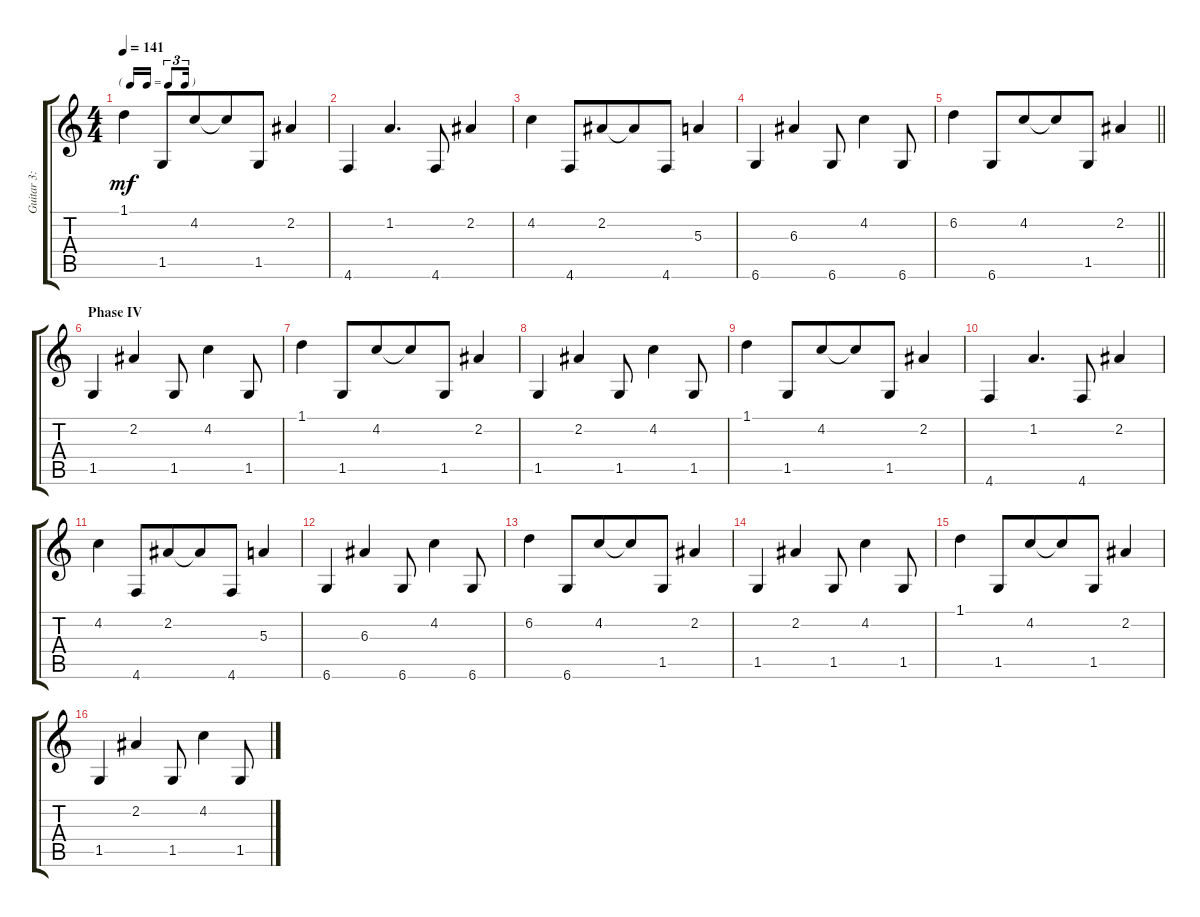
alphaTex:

\track ("Guitar 3: Tony" "Guitar 3: ") {instrument distortionguitar}
\staff {score tabs}
\tuning (Db4 Ab3 E3 B2 Gb2 Db2) {hide}
\ts (4 4)
\tf triplet16th
\tempo 141
\clef g2
\ks c
1.1.4{dy mf} 1.5.8 4.2.8{beam merge} 4.2{t}.8 1.5.8 2.2.4 |
4.6.4 1.2.4{d} 4.6.8 2.2.4 |
4.2.4 4.6.8 2.2.8{beam merge} 2.2{t}.8 4.6.8 5.3.4 |
6.6.4 6.3.4 6.6.8 4.2.4 6.6.8 |
\barLineRight lightlight
6.2.4 6.6.8 4.2.8{beam merge} 4.2{t}.8 1.5.8 2.2.4 |
\section ("" "Phase IV")
1.5.4 2.2.4 1.5.8 4.2.4 1.5.8 |
1.1.4 1.5.8 4.2.8{beam merge} 4.2{t}.8 1.5.8 2.2.4 |
1.5.4 2.2.4 1.5.8 4.2.4 1.5.8 |
1.1.4 1.5.8 4.2.8{beam merge} 4.2{t}.8 1.5.8 2.2.4 |
4.6.4 1.2.4{d} 4.6.8 2.2.4 |
4.2.4 4.6.8 2.2.8{beam merge} 2.2{t}.8 4.6.8 5.3.4 |
6.6.4 6.3.4 6.6.8 4.2.4 6.6.8 |
6.2.4 6.6.8 4.2.8{beam merge} 4.2{t}.8 1.5.8 2.2.4 |
1.5.4 2.2.4 1.5.8 4.2.4 1.5.8 |
1.1.4 1.5.8 4.2.8{beam merge} 4.2{t}.8 1.5.8 2.2.4 |
1.5.4 2.2.4 1.5.8 4.2.4 1.5.8
